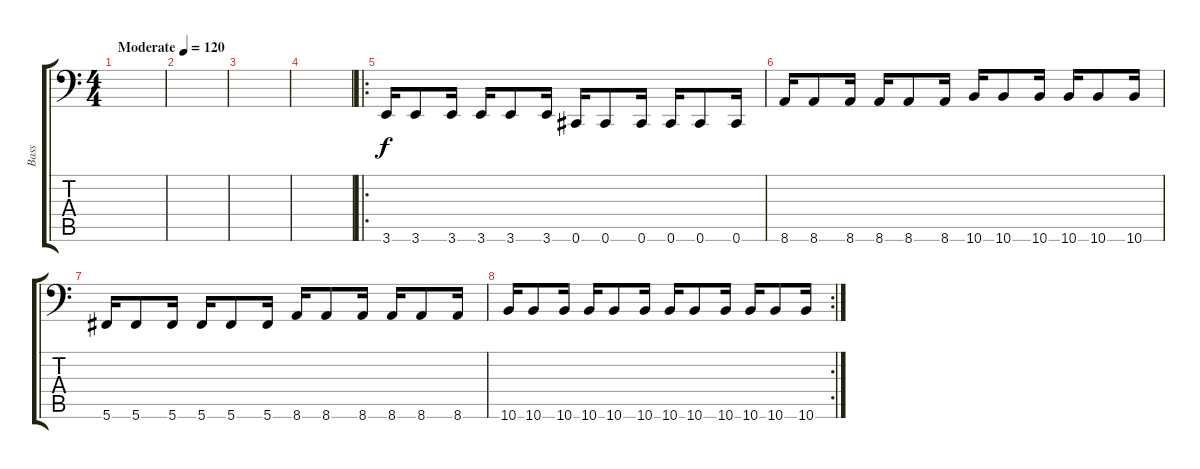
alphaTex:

\track ("Bass" "Bass") {instrument electricbasspick}
\staff {score tabs}
\tuning (Eb3 Bb2 Gb2 Db2 Ab1 Db1) {hide}
\ts (4 4)
\tempo (120 "Moderate")
\clef f4
\ks c
|
|
|
|
\ro
3.6.16 3.6.8 3.6.16 3.6.16 3.6.8 3.6.16 0.6.16 0.6.8 0.6.16 0.6.16 0.6.8 0.6.16 |
8.6.16 8.6.8 8.6.16 8.6.16 8.6.8 8.6.16 10.6.16 10.6.8 10.6.16 10.6.16 10.6.8 10.6.16 |
5.6.16 5.6.8 5.6.16 5.6.16 5.6.8 5.6.16 8.6.16 8.6.8 8.6.16 8.6.16 8.6.8 8.6.16 |
\rc 2
10.6.16 10.6.8 10.6.16 10.6.16 10.6.8 10.6.16 10.6.16 10.6.8 10.6.16 10.6.16 10.6.8 10.6.16
